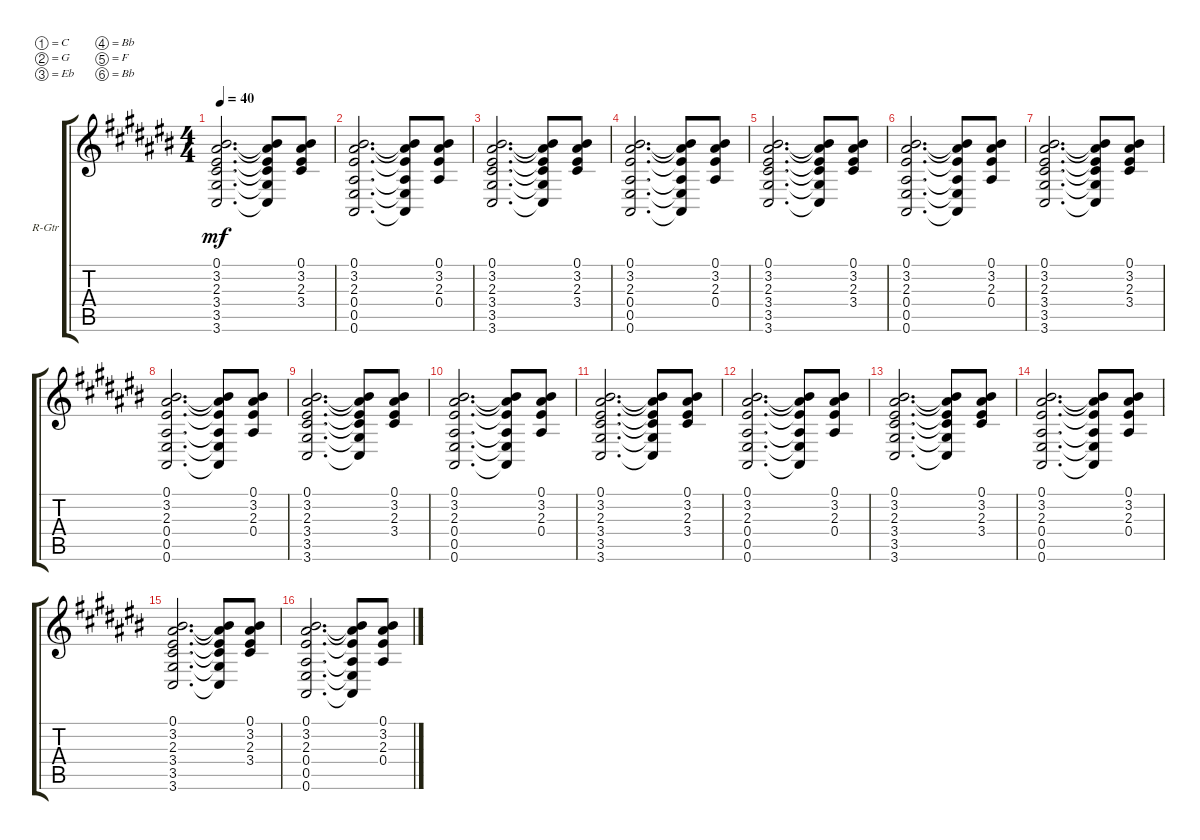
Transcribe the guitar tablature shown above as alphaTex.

\defaultSystemsLayout 4
\bracketExtendMode groupsimilarinstruments
\firstSystemTrackNameOrientation horizontal
\otherSystemsTrackNameOrientation horizontal
\track ("Rhythm Guitar" "R-Gtr") {instrument distortionguitar}
\staff {score tabs}
\tuning (C4 G3 Eb3 Bb2 F2 Bb1)
\ts (4 4)
\tempo 40
\clef g2
\ks a#minor
(3.6 3.5 3.4 2.3 3.2 0.1).2{d dy mf} (3.6{t} 3.5{t} 3.4{t} 2.3{t} 3.2{t} 0.1{t}).8 (0.1 3.2 2.3 3.4).8 |
(0.6 0.5 0.4 2.3 3.2 0.1).2{d} (0.6{t} 0.5{t} 0.4{t} 2.3{t} 3.2{t} 0.1{t}).8 (0.1 3.2 2.3 0.4).8 |
(3.6 3.5 3.4 2.3 3.2 0.1).2{d} (3.6{t} 3.5{t} 3.4{t} 2.3{t} 3.2{t} 0.1{t}).8 (0.1 3.2 2.3 3.4).8 |
(0.6 0.5 0.4 2.3 3.2 0.1).2{d} (0.6{t} 0.5{t} 0.4{t} 2.3{t} 3.2{t} 0.1{t}).8 (0.1 3.2 2.3 0.4).8 |
(3.6 3.5 3.4 2.3 3.2 0.1).2{d} (3.6{t} 3.5{t} 3.4{t} 2.3{t} 3.2{t} 0.1{t}).8 (0.1 3.2 2.3 3.4).8 |
(0.6 0.5 0.4 2.3 3.2 0.1).2{d} (0.6{t} 0.5{t} 0.4{t} 2.3{t} 3.2{t} 0.1{t}).8 (0.1 3.2 2.3 0.4).8 |
(3.6 3.5 3.4 2.3 3.2 0.1).2{d} (3.6{t} 3.5{t} 3.4{t} 2.3{t} 3.2{t} 0.1{t}).8 (0.1 3.2 2.3 3.4).8 |
(0.6 0.5 0.4 2.3 3.2 0.1).2{d} (0.6{t} 0.5{t} 0.4{t} 2.3{t} 3.2{t} 0.1{t}).8 (0.1 3.2 2.3 0.4).8 |
(3.6 3.5 3.4 2.3 3.2 0.1).2{d} (3.6{t} 3.5{t} 3.4{t} 2.3{t} 3.2{t} 0.1{t}).8 (0.1 3.2 2.3 3.4).8 |
(0.6 0.5 0.4 2.3 3.2 0.1).2{d} (0.6{t} 0.5{t} 0.4{t} 2.3{t} 3.2{t} 0.1{t}).8 (0.1 3.2 2.3 0.4).8 |
(3.6 3.5 3.4 2.3 3.2 0.1).2{d} (3.6{t} 3.5{t} 3.4{t} 2.3{t} 3.2{t} 0.1{t}).8 (0.1 3.2 2.3 3.4).8 |
(0.6 0.5 0.4 2.3 3.2 0.1).2{d} (0.6{t} 0.5{t} 0.4{t} 2.3{t} 3.2{t} 0.1{t}).8 (0.1 3.2 2.3 0.4).8 |
(3.6 3.5 3.4 2.3 3.2 0.1).2{d} (3.6{t} 3.5{t} 3.4{t} 2.3{t} 3.2{t} 0.1{t}).8 (0.1 3.2 2.3 3.4).8 |
(0.6 0.5 0.4 2.3 3.2 0.1).2{d} (0.6{t} 0.5{t} 0.4{t} 2.3{t} 3.2{t} 0.1{t}).8 (0.1 3.2 2.3 0.4).8 |
(3.6 3.5 3.4 2.3 3.2 0.1).2{d} (3.6{t} 3.5{t} 3.4{t} 2.3{t} 3.2{t} 0.1{t}).8 (0.1 3.2 2.3 3.4).8 |
(0.6 0.5 0.4 2.3 3.2 0.1).2{d} (0.6{t} 0.5{t} 0.4{t} 2.3{t} 3.2{t} 0.1{t}).8 (0.1 3.2 2.3 0.4).8
